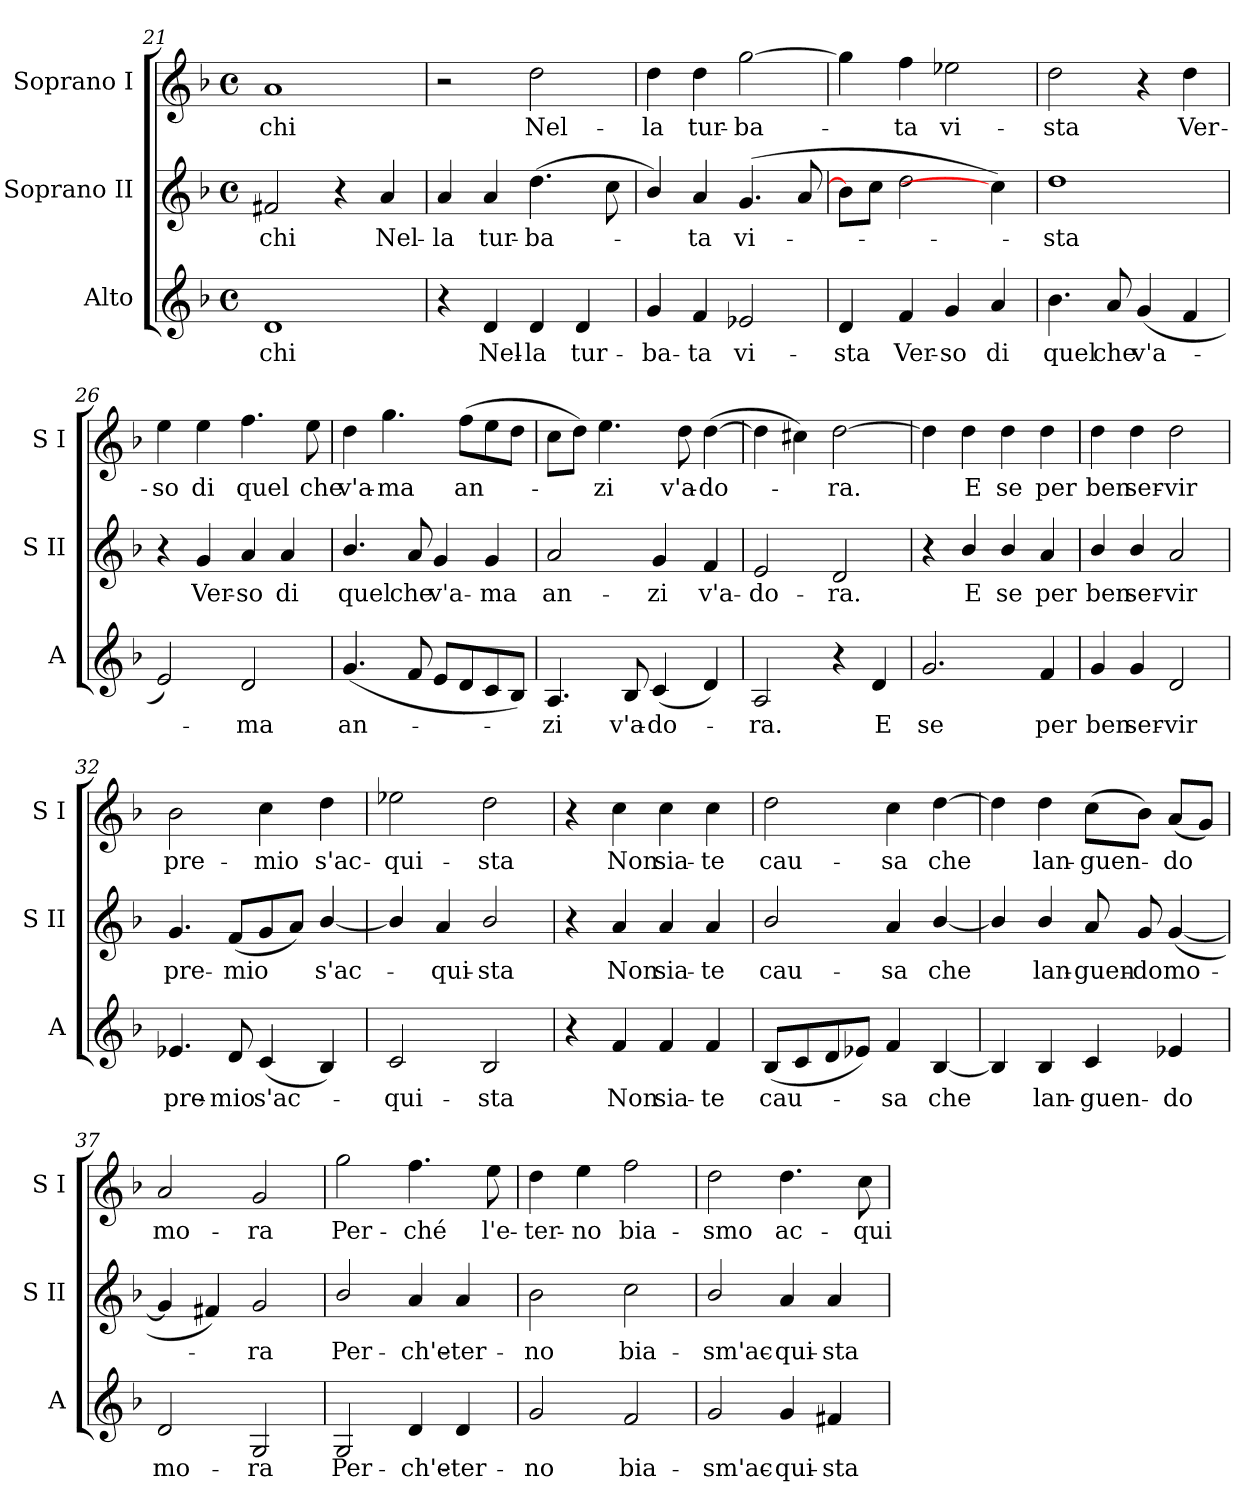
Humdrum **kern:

**kern	**text	**kern	**text	**kern	**text
*part3	*part3	*part2	*part2	*part1	*part1
*staff3	*staff3	*staff2	*staff2	*staff1	*staff1
*I"Alto	*	*I"Soprano II	*	*I"Soprano I	*
*I'A	*	*I'S II	*	*I'S I	*
*clefG2	*	*clefG2	*	*clefG2	*
*k[b-]	*	*k[b-]	*	*k[b-]	*
*F:	*	*F:	*	*F:	*
*M4/4	*	*M4/4	*	*M4/4	*
*met(c)	*	*met(c)	*	*met(c)	*
=21	=21	=21	=21	=21	=21
!	!LO:LY:b	!	!LO:LY:b	!	!LO:LY:b
1d	-chi	2f#X	-chi	1a	-chi
.	.	4r	.	.	.
!	!	!	!LO:LY:b	!	!
.	.	4a	Nel-	.	.
=22	=22	=22	=22	=22	=22
!	!	!	!LO:LY:b	!	!
4r	.	4a	-la	2r	.
!	!LO:LY:b	!	!LO:LY:b	!	!
4d	Nel-	4a	tur-	.	.
!	!LO:LY:b	!	!LO:LY:b	!	!LO:LY:b
4d	-la	(>4.dd	-ba-	2dd	Nel-
!	!LO:LY:b	!	!	!	!
4d	tur-	.	.	.	.
.	.	8cc	.	.	.
=23	=23	=23	=23	=23	=23
!	!LO:LY:b	!	!	!	!LO:LY:b
4g	-ba-	4b-/)	.	4dd	-la
!	!LO:LY:b	!	!LO:LY:b	!	!LO:LY:b
4f	-ta	4a	ta	4dd	tur-
!	!LO:LY:b	!	!LO:LY:b	!	!LO:LY:b
2e-X	vi-	(<4.g	vi-	[2gg	-ba-
.	.	8a	.	.	.
=24	=24	=24	=24	=24	=24
!	!LO:LY:b	!	!	!	!
4d	-sta	8b-L]	.	4gg]	.
.	.	8ccJ	.	.	.
!	!LO:LY:b	!	!	!	!LO:LY:b
4f	Ver-	2dd	.	4ff	ta
!	!LO:LY:b	!	!	!	!LO:LY:b
4g	-so	.	.	2ee-X	vi-
!	!LO:LY:b	!	!	!	!
4a	di	4cc])	.	.	.
!!LO:LB:g=z
=25	=25	=25	=25	=25	=25
!	!LO:LY:b	!	!LO:LY:b	!	!LO:LY:b
4.b-	quel	1dd	sta	2dd	-sta
!	!LO:LY:b	!	!	!	!
8a	che	.	.	.	.
!	!LO:LY:b	!	!	!	!
(<4g	v'a-	.	.	4r	.
!	!	!	!	!	!LO:LY:b
4f	.	.	.	4dd	Ver-
=26	=26	=26	=26	=26	=26
!	!	!	!	!	!LO:LY:b
2e)	.	4r	.	4ee	-so
!	!	!	!LO:LY:b	!	!LO:LY:b
.	.	4g	Ver-	4ee	di
!	!LO:LY:b	!	!LO:LY:b	!	!LO:LY:b
2d	ma	4a	-so	4.ff	quel
!	!	!	!LO:LY:b	!	!
.	.	4a	di	.	.
!	!	!	!	!	!LO:LY:b
.	.	.	.	8ee	che
=27	=27	=27	=27	=27	=27
!	!LO:LY:b	!	!LO:LY:b	!	!LO:LY:b
(<4.g	an-	4.b-/	quel	4dd	v'a-
!	!	!	!	!	!LO:LY:b
.	.	.	.	4.gg	-ma
!	!	!	!LO:LY:b	!	!
8f	.	8a	che	.	.
!	!	!	!LO:LY:b	!	!
8eL	.	4g	v'a-	.	.
!	!	!	!	!	!LO:LY:b
8d	.	.	.	(>8ffL	an-
!	!	!	!LO:LY:b	!	!
8c	.	4g	-ma	8ee	.
8B-J)	.	.	.	8ddJ	.
=28	=28	=28	=28	=28	=28
!	!LO:LY:b	!	!LO:LY:b	!	!
4.A	zi	2a	an-	8ccL	.
.	.	.	.	8ddJ)	.
!	!	!	!	!	!LO:LY:b
.	.	.	.	4.ee	zi
!	!LO:LY:b	!	!	!	!
8B-	v'a-	.	.	.	.
!	!LO:LY:b	!	!LO:LY:b	!	!
(<4c	-do-	4g	-zi	.	.
!	!	!	!	!	!LO:LY:b
.	.	.	.	8dd	v'a-
!	!	!	!LO:LY:b	!	!LO:LY:b
4d)	.	4f	v'a-	(>[4dd	-do-
=29	=29	=29	=29	=29	=29
!	!LO:LY:b	!	!LO:LY:b	!	!
2A	ra.	2e	-do-	4dd]	.
.	.	.	.	4cc#X)	.
!	!	!	!LO:LY:b	!	!LO:LY:b
4r	.	2d	-ra.	[2dd	ra.
!	!LO:LY:b	!	!	!	!
4d	E	.	.	.	.
=30	=30	=30	=30	=30	=30
!	!LO:LY:b	!	!	!	!
2.g	se	4r	.	4dd]	.
!	!	!	!LO:LY:b	!	!LO:LY:b
.	.	4b-/	E	4dd	E
!	!	!	!LO:LY:b	!	!LO:LY:b
.	.	4b-/	se	4dd	se
!	!LO:LY:b	!	!LO:LY:b	!	!LO:LY:b
4f	per	4a	per	4dd	per
!!LO:LB:g=z
=31	=31	=31	=31	=31	=31
!	!LO:LY:b	!	!LO:LY:b	!	!LO:LY:b
4g	ben	4b-/	ben	4dd	ben
!	!LO:LY:b	!	!LO:LY:b	!	!LO:LY:b
4g	ser-	4b-/	ser-	4dd	ser-
!	!LO:LY:b	!	!LO:LY:b	!	!LO:LY:b
2d	-vir	2a	-vir	2dd	-vir
=32	=32	=32	=32	=32	=32
!	!LO:LY:b	!	!LO:LY:b	!	!LO:LY:b
4.e-X	pre-	4.g	pre-	2b-	pre-
!	!LO:LY:b	!	!LO:LY:b	!	!
8d	-mio	(<8fL	-mio	.	.
!	!LO:LY:b	!	!	!	!LO:LY:b
(<4c	s'ac-	8g	.	4cc	-mio
.	.	8aJ)	.	.	.
!	!	!	!LO:LY:b	!	!LO:LY:b
4B-)	.	[4b-/	s'ac-	4dd	s'ac-
=33	=33	=33	=33	=33	=33
!	!LO:LY:b	!	!	!	!LO:LY:b
2c	qui-	4b-/]	.	2ee-X	-qui-
!	!	!	!LO:LY:b	!	!
.	.	4a	qui-	.	.
!	!LO:LY:b	!	!LO:LY:b	!	!LO:LY:b
2B-	-sta	2b-/	-sta	2dd	-sta
=34	=34	=34	=34	=34	=34
4r	.	4r	.	4r	.
!	!LO:LY:b	!	!LO:LY:b	!	!LO:LY:b
4f	Non	4a	Non	4cc	Non
!	!LO:LY:b	!	!LO:LY:b	!	!LO:LY:b
4f	sia-	4a	sia-	4cc	sia-
!	!LO:LY:b	!	!LO:LY:b	!	!LO:LY:b
4f	-te	4a	-te	4cc	-te
=35	=35	=35	=35	=35	=35
!	!LO:LY:b	!	!LO:LY:b	!	!LO:LY:b
(<8B-L	cau-	2b-/	cau-	2dd	cau-
8c	.	.	.	.	.
8d	.	.	.	.	.
8e-XJ)	.	.	.	.	.
!	!LO:LY:b	!	!LO:LY:b	!	!LO:LY:b
4f	sa	4a	-sa	4cc	-sa
!	!LO:LY:b	!	!LO:LY:b	!	!LO:LY:b
[4B-	che	[4b-/	che	[4dd	che
=36	=36	=36	=36	=36	=36
4B-]	.	4b-/]	.	4dd]	.
!	!LO:LY:b	!	!LO:LY:b	!	!LO:LY:b
4B-	lan-	4b-/	lan-	4dd	lan-
!	!LO:LY:b	!	!LO:LY:b	!	!LO:LY:b
4c	-guen-	8a	-guen-	(>8ccL	-guen-
!	!	!	!LO:LY:b	!	!
.	.	8g	-do	8b-J)	.
!	!LO:LY:b	!	!LO:LY:b	!	!LO:LY:b
4e-X	-do	(<[4g	mo-	(<8aL	do
.	.	.	.	8gJ)	.
!!LO:LB:g=z
=37	=37	=37	=37	=37	=37
!	!LO:LY:b	!	!	!	!LO:LY:b
2d	mo-	4g]	.	2a	mo-
.	.	4f#X)	.	.	.
!	!LO:LY:b	!	!LO:LY:b	!	!LO:LY:b
2G	-ra	2g	ra	2g	-ra
=38	=38	=38	=38	=38	=38
!	!LO:LY:b	!	!LO:LY:b	!	!LO:LY:b
2G	Per-	2b-/	Per-	2gg	Per-
!	!LO:LY:b	!	!LO:LY:b	!	!LO:LY:b
4d	-ch'e-	4a	-ch'e-	4.ff	-ché
!	!LO:LY:b	!	!LO:LY:b	!	!
4d	-ter-	4a	-ter-	.	.
!	!	!	!	!	!LO:LY:b
.	.	.	.	8ee	l'e-
=39	=39	=39	=39	=39	=39
!	!LO:LY:b	!	!LO:LY:b	!	!LO:LY:b
2g	-no	2b-	-no	4dd	-ter-
!	!	!	!	!	!LO:LY:b
.	.	.	.	4ee	-no
!	!LO:LY:b	!	!LO:LY:b	!	!LO:LY:b
2f	bia-	2cc	bia-	2ff	bia-
=40	=40	=40	=40	=40	=40
!	!LO:LY:b	!	!LO:LY:b	!	!LO:LY:b
2g	-sm'ac-	2b-/	-sm'ac-	2dd	-smo
!	!LO:LY:b	!	!LO:LY:b	!	!LO:LY:b
4g	-qui-	4a	-qui-	4.dd	ac-
!	!LO:LY:b	!	!LO:LY:b	!	!
4f#X	-sta-	4a	-sta-	.	.
!	!	!	!	!	!LO:LY:b
.	.	.	.	8cc	-qui-
=	=	=	=	=	=
*-	*-	*-	*-	*-	*-
